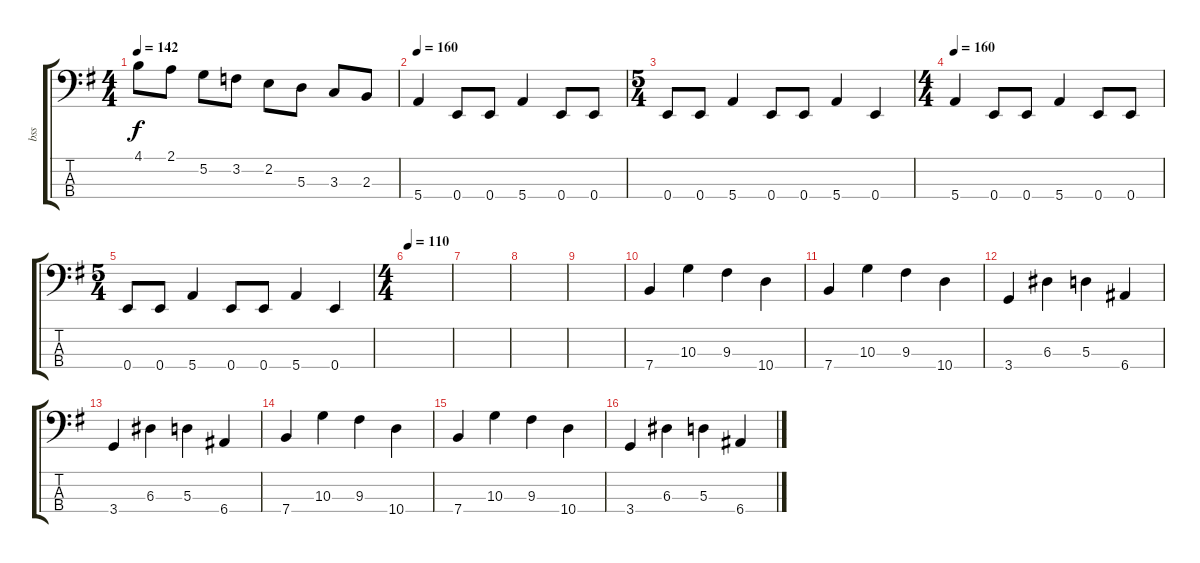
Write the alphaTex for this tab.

\track ("bss" "bss") {instrument electricbassfinger}
\staff {score tabs}
\tuning (G2 D2 A1 E1) {hide}
\ts (4 4)
\tempo 142
\clef f4
\ks g
4.1.8{dy f} 2.1.8 5.2.8 3.2.8 2.2.8 5.3.8 3.3.8 2.3.8 |
\tempo 160
5.4.4 0.4.8 0.4.8 5.4.4 0.4.8 0.4.8 |
\ts (5 4)
0.4.8 0.4.8 5.4.4 0.4.8 0.4.8 5.4.4 0.4.4 |
\ts (4 4)
\tempo 160
5.4.4 0.4.8 0.4.8 5.4.4 0.4.8 0.4.8 |
\ts (5 4)
0.4.8 0.4.8 5.4.4 0.4.8 0.4.8 5.4.4 0.4.4 |
\ts (4 4)
\tempo 110
|
|
|
|
7.4.4 10.3.4 9.3.4 10.4.4 |
7.4.4 10.3.4 9.3.4 10.4.4 |
3.4.4 6.3.4 5.3.4 6.4.4 |
3.4.4 6.3.4 5.3.4 6.4.4 |
7.4.4 10.3.4 9.3.4 10.4.4 |
7.4.4 10.3.4 9.3.4 10.4.4 |
3.4.4 6.3.4 5.3.4 6.4.4
